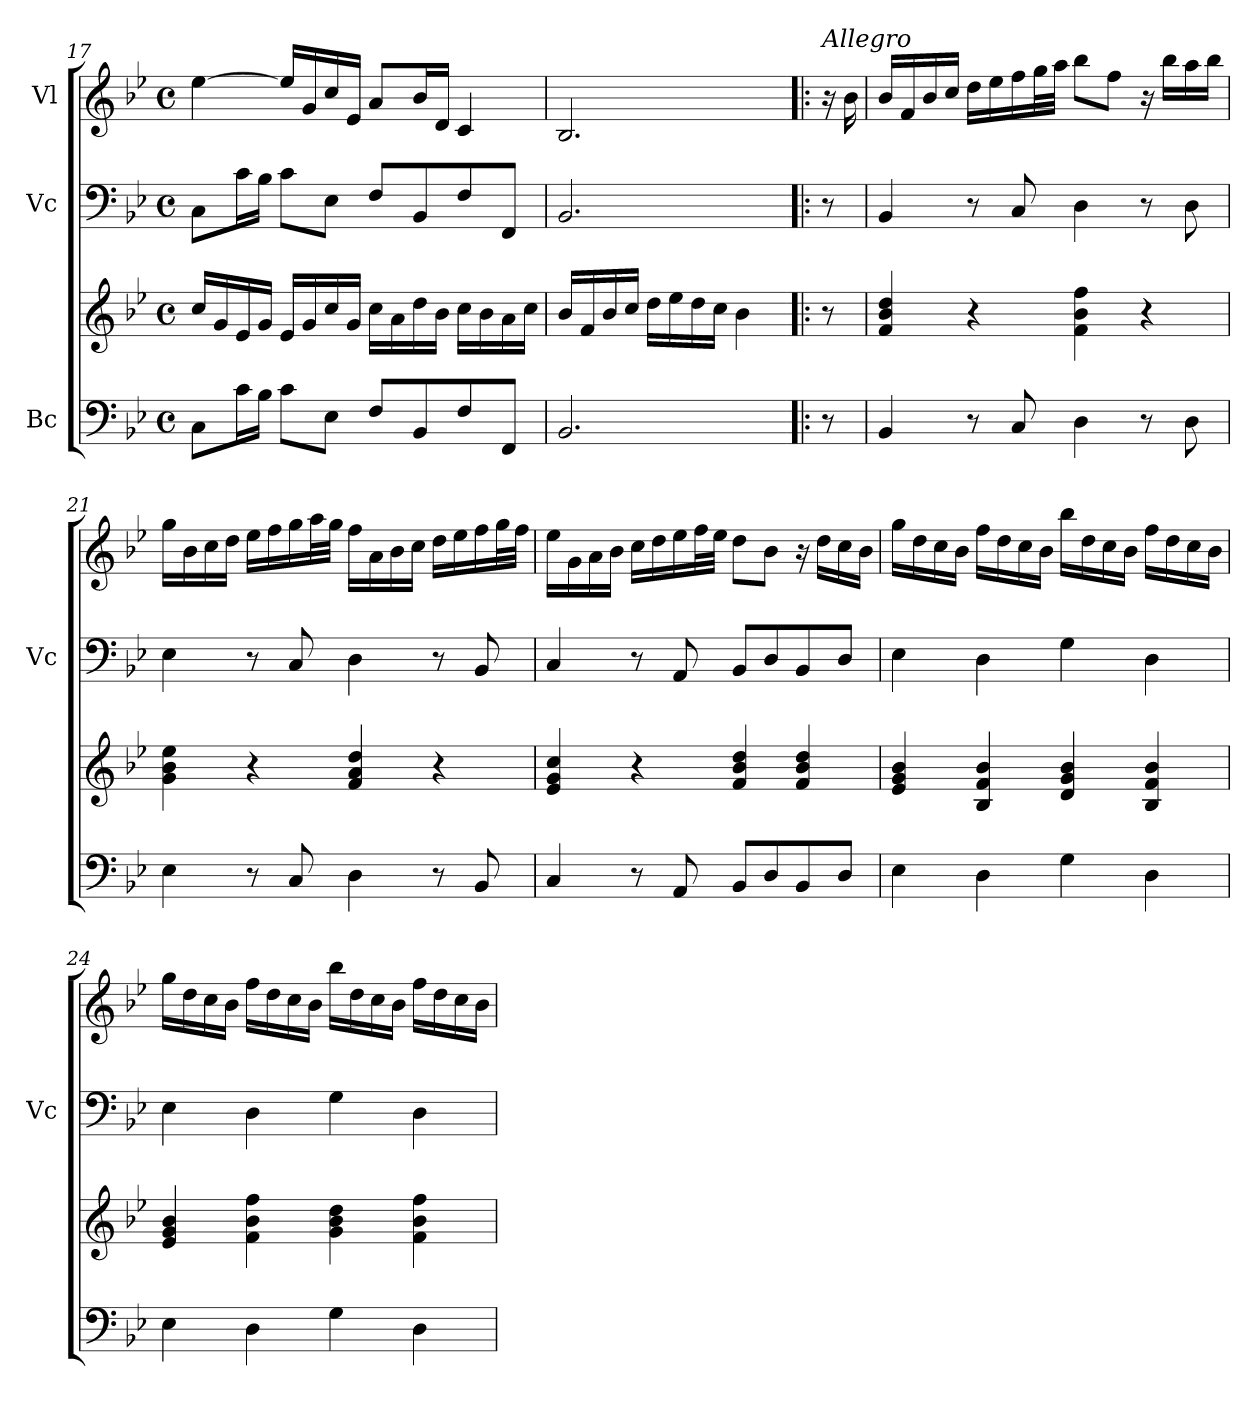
**kern	**kern	**kern	**kern
*part3	*part3	*part2	*part1
*staff4	*staff3	*staff2	*staff1
*I"Bc	*	*I"Vc	*I"Vl
*	*	*I'Vc	*
*clefF4	*clefG2	*clefF4	*clefG2
*k[b-e-]	*k[b-e-]	*k[b-e-]	*k[b-e-]
*M4/4	*M4/4	*M4/4	*M4/4
*met(c)	*met(c)	*met(c)	*met(c)
=17	=17	=17	=17
8C\L	16cc/LL	8C\L	[4ee-\
.	16g/	.	.
16c\L	16e-/	16c\L	.
16B-\JJ	16g/JJ	16B-\JJ	.
8c\L	16e-/LL	8c\L	16ee-/LL]
.	16g/	.	16g/
8E-\J	16cc/	8E-\J	16cc/
.	16g/JJ	.	16e-/JJ
8F/L	16cc\LL	8F/L	8a/L
.	16a\	.	.
8BB-/	16dd\	8BB-/	16b-/L
.	16b-\JJ	.	16d/JJ
8F/	16cc\LL	8F/	4c/
.	16b-\	.	.
8FF/J	16a\	8FF/J	.
.	16cc\JJ	.	.
=18	=18	=18	=18
*	*	*	*MM80
2.BB-/	16b-/LL	2.BB-/	2.B-/
.	16f/	.	.
.	16b-/	.	.
.	16cc/JJ	.	.
.	16dd\LL	.	.
.	16ee-\	.	.
.	16dd\	.	.
.	16cc\JJ	.	.
.	4b-\	.	.
!!LO:PB:g=z
=19!|:	=19!|:	=19!|:	=19!|:
!	!	!	!LO:TX:a:i:t=Allegro
8r	8r	8r	16r
.	.	.	16b-\
=20	=20	=20	=20
4BB-/	4f/ 4b-/ 4dd/	4BB-/	16b-/LL
.	.	.	16f/
.	.	.	16b-/
.	.	.	16cc/JJ
8r	4r	8r	16dd\LL
.	.	.	16ee-\
8C/	.	8C/	16ff\
.	.	.	32gg\L
.	.	.	32aa\JJJ
4D\	4f\ 4b-\ 4ff\	4D\	8bb-\L
.	.	.	8ff\J
8r	4r	8r	16r
.	.	.	16bb-\LL
8D\	.	8D\	16aa\
.	.	.	16bb-\JJ
=21	=21	=21	=21
4E-\	4g\ 4b-\ 4ee-\	4E-\	16gg\LL
.	.	.	16b-\
.	.	.	16cc\
.	.	.	16dd\JJ
8r	4r	8r	16ee-\LL
.	.	.	16ff\
8C/	.	8C/	16gg\
.	.	.	32aa\L
.	.	.	32gg\JJJ
4D\	4f/ 4a/ 4dd/	4D\	16ff\LL
.	.	.	16a\
.	.	.	16b-\
.	.	.	16cc\JJ
8r	4r	8r	16dd\LL
.	.	.	16ee-\
8BB-/	.	8BB-/	16ff\
.	.	.	32gg\L
.	.	.	32ff\JJJ
=22	=22	=22	=22
4C/	4e-/ 4g/ 4cc/	4C/	16ee-\LL
.	.	.	16g\
.	.	.	16a\
.	.	.	16b-\JJ
8r	4r	8r	16cc\LL
.	.	.	16dd\
8AA/	.	8AA/	16ee-\
.	.	.	32ff\L
.	.	.	32ee-\JJJ
8BB-/L	4f/ 4b-/ 4dd/	8BB-/L	8dd\L
8D/	.	8D/	8b-\J
8BB-/	4f/ 4b-/ 4dd/	8BB-/	16r
.	.	.	16dd\LL
8D/J	.	8D/J	16cc\
.	.	.	16b-\JJ
!!LO:LB:g=z
=23	=23	=23	=23
4E-\	4e-/ 4g/ 4b-/	4E-\	16gg\LL
.	.	.	16dd\
.	.	.	16cc\
.	.	.	16b-\JJ
4D\	4B-/ 4f/ 4b-/	4D\	16ff\LL
.	.	.	16dd\
.	.	.	16cc\
.	.	.	16b-\JJ
4G\	4d/ 4g/ 4b-/	4G\	16bb-\LL
.	.	.	16dd\
.	.	.	16cc\
.	.	.	16b-\JJ
4D\	4B-/ 4f/ 4b-/	4D\	16ff\LL
.	.	.	16dd\
.	.	.	16cc\
.	.	.	16b-\JJ
=24	=24	=24	=24
4E-\	4e-/ 4g/ 4b-/	4E-\	16gg\LL
.	.	.	16dd\
.	.	.	16cc\
.	.	.	16b-\JJ
4D\	4f\ 4b-\ 4ff\	4D\	16ff\LL
.	.	.	16dd\
.	.	.	16cc\
.	.	.	16b-\JJ
4G\	4g\ 4b-\ 4dd\	4G\	16bb-\LL
.	.	.	16dd\
.	.	.	16cc\
.	.	.	16b-\JJ
4D\	4f\ 4b-\ 4ff\	4D\	16ff\LL
.	.	.	16dd\
.	.	.	16cc\
.	.	.	16b-\JJ
=	=	=	=
*-	*-	*-	*-
